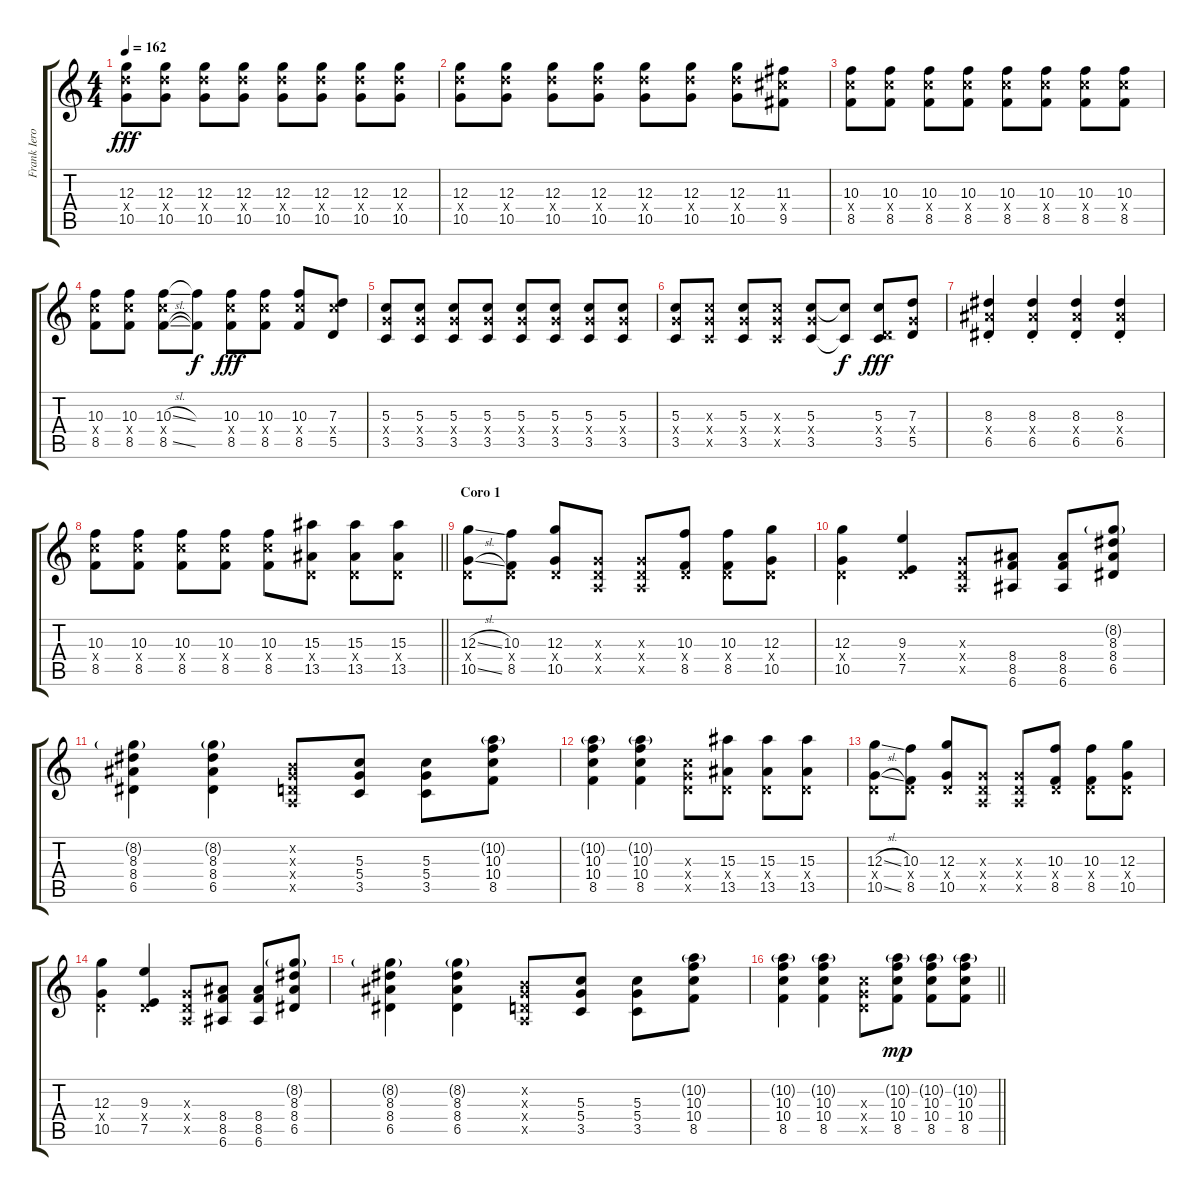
\track ("Frank Iero [Guitar]" "Frank Iero") {instrument overdrivenguitar}
\staff {score tabs}
\tuning (E4 B3 G3 D3 A2 E2) {hide}
\ts (4 4)
\tempo 162
\clef g2
\ks c
(12.3 12.4{x} 10.5).8{dy fff} (12.3 12.4{x} 10.5).8 (12.3 12.4{x} 10.5).8 (12.3 12.4{x} 10.5).8 (12.3 12.4{x} 10.5).8 (12.3 12.4{x} 10.5).8 (12.3 12.4{x} 10.5).8 (12.3 12.4{x} 10.5).8 |
(12.3 12.4{x} 10.5).8 (12.3 12.4{x} 10.5).8 (12.3 12.4{x} 10.5).8 (12.3 12.4{x} 10.5).8 (12.3 12.4{x} 10.5).8 (12.3 12.4{x} 10.5).8 (12.3 12.4{x} 10.5).8 (11.3 11.4{x} 9.5).8 |
(10.3 10.4{x} 8.5).8 (10.3 10.4{x} 8.5).8 (10.3 10.4{x} 8.5).8 (10.3 10.4{x} 8.5).8 (10.3 10.4{x} 8.5).8 (10.3 10.4{x} 8.5).8 (10.3 10.4{x} 8.5).8 (10.3 10.4{x} 8.5).8 |
(10.3 10.4{x} 8.5).8 (10.3 10.4{x} 8.5).8 (10.3{sl} 10.4{x} 8.5{sl}).8 (10.3{t} 8.5{t}).8{dy f} (10.3 10.4{x} 8.5).8{dy fff} (10.3 10.4{x} 8.5).8 (10.3 10.4{x} 8.5).8 (7.3 10.4{x} 5.5).8 |
(5.3 5.4{x} 3.5).8 (5.3 5.4{x} 3.5).8 (5.3 5.4{x} 3.5).8 (5.3 5.4{x} 3.5).8 (5.3 5.4{x} 3.5).8 (5.3 5.4{x} 3.5).8 (5.3 5.4{x} 3.5).8 (5.3 5.4{x} 3.5).8 |
(5.3 5.4{x} 3.5).8 (5.3{x} 5.4{x} 3.5{x}).8 (5.3 5.4{x} 3.5).8 (5.3{x} 5.4{x} 3.5{x}).8 (5.3 5.4{x} 3.5).8 (5.3{t} 3.5{t}).8{dy f} (5.3 0.4{x} 3.5).8{dy fff} (7.3 5.4{x} 5.5).8 |
(8.3{st} 8.4{st x} 6.5{st}).4 (8.3{st} 8.4{st x} 6.5{st}).4 (8.3{st} 8.4{st x} 6.5{st}).4 (8.3{st} 8.4{st x} 6.5{st}).4 |
\barLineRight lightlight
(10.3 10.4{x} 8.5).8 (10.3 10.4{x} 8.5).8 (10.3 10.4{x} 8.5).8 (10.3 10.4{x} 8.5).8 (10.3 10.4{x} 8.5).8 (15.3 0.4{x} 13.5).8 (15.3 0.4{x} 13.5).8 (15.3 0.4{x} 13.5).8 |
\section ("" "Coro 1")
(12.3{sl} 0.4{x} 10.5{sl}).8 (10.3 0.4{x} 8.5).8 (12.3 0.4{x} 10.5).8 (0.3{x} 0.4{x} 0.5{x}).8 (0.3{x} 0.4{x} 0.5{x}).8 (10.3 0.4{x} 8.5).8 (10.3 0.4{x} 8.5).8 (12.3 0.4{x} 10.5).8 |
(12.3 0.4{x} 10.5).4 (9.3 0.4{x} 7.5).4 (0.3{x} 0.4{x} 0.5{x}).8 (8.4 8.5 6.6).8 (8.4 8.5 6.6).8 (8.2{g} 8.3 8.4 6.5).8 |
(8.2{g} 8.3 8.4 6.5).4 (8.2{g} 8.3 8.4 6.5).4 (0.2{x} 0.3{x} 0.4{x} 0.5{x}).8 (5.3 5.4 3.5).8 (5.3 5.4 3.5).8 (10.2{g} 10.3 10.4 8.5).8 |
(10.2{g} 10.3 10.4 8.5).4 (10.2{g} 10.3 10.4 8.5).4 (5.3{x} 5.4{x} 5.5{x}).8 (15.3 0.4{x} 13.5).8 (15.3 0.4{x} 13.5).8 (15.3 0.4{x} 13.5).8 |
(12.3{sl} 0.4{x} 10.5{sl}).8 (10.3 0.4{x} 8.5).8 (12.3 0.4{x} 10.5).8 (0.3{x} 0.4{x} 0.5{x}).8 (0.3{x} 0.4{x} 0.5{x}).8 (10.3 0.4{x} 8.5).8 (10.3 0.4{x} 8.5).8 (12.3 0.4{x} 10.5).8 |
(12.3 0.4{x} 10.5).4 (9.3 0.4{x} 7.5).4 (0.3{x} 0.4{x} 0.5{x}).8 (8.4 8.5 6.6).8 (8.4 8.5 6.6).8 (8.2{g} 8.3 8.4 6.5).8 |
(8.2{g} 8.3 8.4 6.5).4 (8.2{g} 8.3 8.4 6.5).4 (0.2{x} 0.3{x} 0.4{x} 0.5{x}).8 (5.3 5.4 3.5).8 (5.3 5.4 3.5).8 (10.2{g} 10.3 10.4 8.5).8 |
\barLineRight lightlight
(10.2{g} 10.3 10.4 8.5).4 (10.2{g} 10.3 10.4 8.5).4 (5.3{x} 5.4{x} 5.5{x}).8 (10.2{g} 10.3 10.4 8.5).8{dy mp} (10.2{g} 10.3 10.4 8.5).8 (10.2{g} 10.3 10.4 8.5).8
